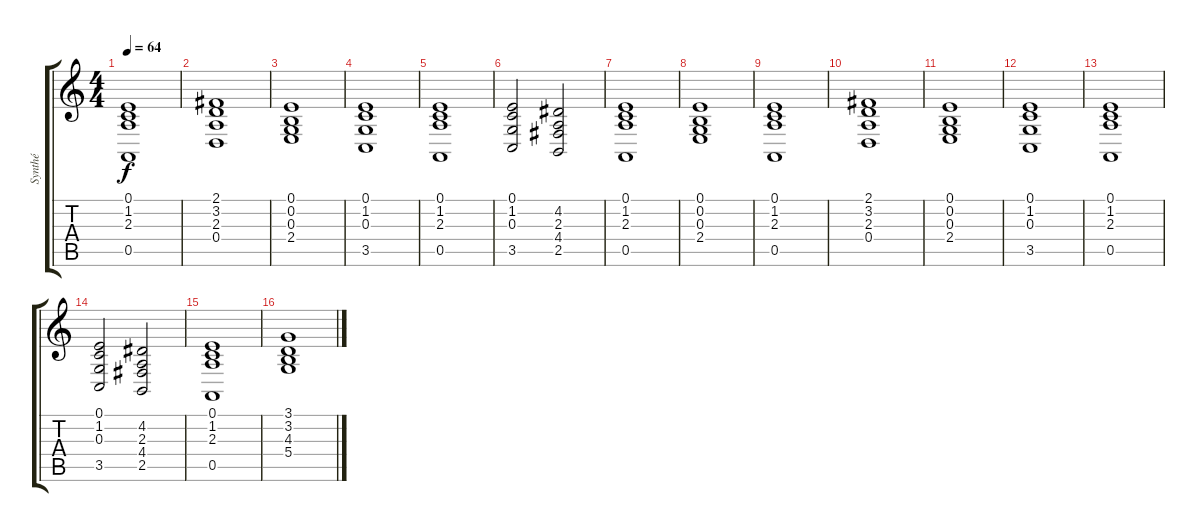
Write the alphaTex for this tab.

\track ("Synthé" "Synthé") {instrument synthstrings1}
\staff {score tabs}
\tuning (E4 B3 G3 D3 A2 E2) {hide}
\ts (4 4)
\tempo 64
\clef g2
\ks c
(0.1 1.2 2.3 0.5).1{dy f} |
(2.1 3.2 2.3 0.4).1 |
(0.1 0.2 0.3 2.4).1 |
(0.1 1.2 0.3 3.5).1 |
(0.1 1.2 2.3 0.5).1 |
(0.1 1.2 0.3 3.5).2 (4.2 2.3 4.4 2.5).2 |
(0.1 1.2 2.3 0.5).1 |
(0.1 0.2 0.3 2.4).1 |
(0.1 1.2 2.3 0.5).1 |
(2.1 3.2 2.3 0.4).1 |
(0.1 0.2 0.3 2.4).1 |
(0.1 1.2 0.3 3.5).1 |
(0.1 1.2 2.3 0.5).1 |
(0.1 1.2 0.3 3.5).2 (4.2 2.3 4.4 2.5).2 |
(0.1 1.2 2.3 0.5).1 |
(3.1 3.2 4.3 5.4).1
